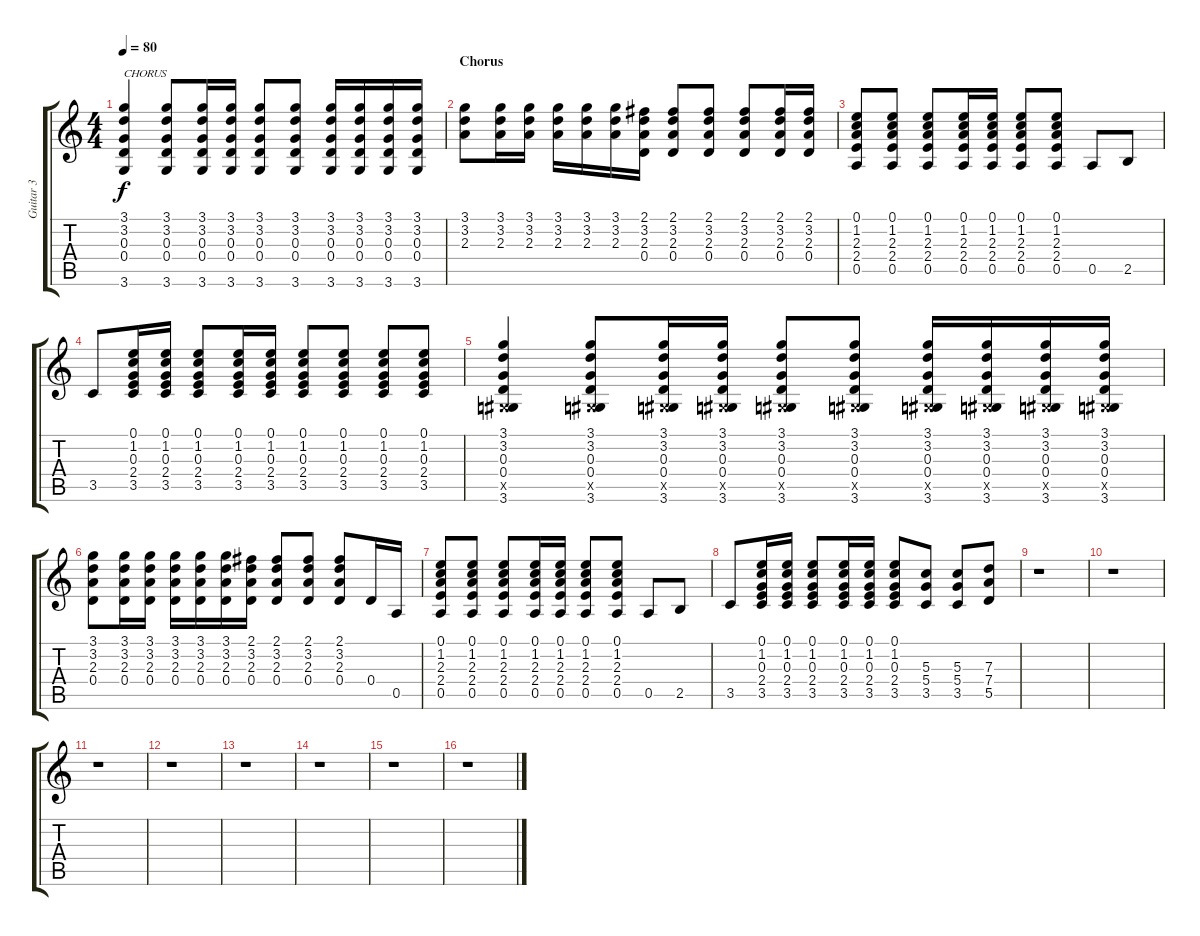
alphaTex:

\track ("Guitar 3" "Guitar 3") {instrument distortionguitar}
\staff {score tabs}
\tuning (E4 B3 G3 D3 A2 E2) {hide}
\ts (4 4)
\tempo 80
\clef g2
\ks c
(3.1 3.2 0.3 0.4 3.6).4{txt "CHORUS" dy f} (3.1 3.2 0.3 0.4 3.6).8 (3.1 3.2 0.3 0.4 3.6).16 (3.1 3.2 0.3 0.4 3.6).16 (3.1 3.2 0.3 0.4 3.6).8 (3.1 3.2 0.3 0.4 3.6).8 (3.1 3.2 0.3 0.4 3.6).16 (3.1 3.2 0.3 0.4 3.6).16 (3.1 3.2 0.3 0.4 3.6).16 (3.1 3.2 0.3 0.4 3.6).16 |
\section ("" "Chorus")
(3.1 3.2 2.3).8 (3.1 3.2 2.3).16 (3.1 3.2 2.3).16 (3.1 3.2 2.3).16 (3.1 3.2 2.3).16 (3.1 3.2 2.3).16 (2.1 3.2 2.3 0.4).16 (2.1 3.2 2.3 0.4).8 (2.1 3.2 2.3 0.4).8 (2.1 3.2 2.3 0.4).8 (2.1 3.2 2.3 0.4).16 (2.1 3.2 2.3 0.4).16 |
(0.1 1.2 2.3 2.4 0.5).8 (0.1 1.2 2.3 2.4 0.5).8 (0.1 1.2 2.3 2.4 0.5).8 (0.1 1.2 2.3 2.4 0.5).16 (0.1 1.2 2.3 2.4 0.5).16 (0.1 1.2 2.3 2.4 0.5).8 (0.1 1.2 2.3 2.4 0.5).8 0.5.8 2.5.8 |
3.5.8 (0.1 1.2 0.3 2.4 3.5).16 (0.1 1.2 0.3 2.4 3.5).16 (0.1 1.2 0.3 2.4 3.5).8 (0.1 1.2 0.3 2.4 3.5).16 (0.1 1.2 0.3 2.4 3.5).16 (0.1 1.2 0.3 2.4 3.5).8 (0.1 1.2 0.3 2.4 3.5).8 (0.1 1.2 0.3 2.4 3.5).8 (0.1 1.2 0.3 2.4 3.5).8 |
(3.1 3.2 0.3 0.4 -1.5{x} 3.6).4 (3.1 3.2 0.3 0.4 -1.5{x} 3.6).8 (3.1 3.2 0.3 0.4 -1.5{x} 3.6).16 (3.1 3.2 0.3 0.4 -1.5{x} 3.6).16 (3.1 3.2 0.3 0.4 -1.5{x} 3.6).8 (3.1 3.2 0.3 0.4 -1.5{x} 3.6).8 (3.1 3.2 0.3 0.4 -1.5{x} 3.6).16 (3.1 3.2 0.3 0.4 -1.5{x} 3.6).16 (3.1 3.2 0.3 0.4 -1.5{x} 3.6).16 (3.1 3.2 0.3 0.4 -1.5{x} 3.6).16 |
(3.1 3.2 2.3 0.4).8 (3.1 3.2 2.3 0.4).16 (3.1 3.2 2.3 0.4).16 (3.1 3.2 2.3 0.4).16 (3.1 3.2 2.3 0.4).16 (3.1 3.2 2.3 0.4).16 (2.1 3.2 2.3 0.4).16 (2.1 3.2 2.3 0.4).8 (2.1 3.2 2.3 0.4).8 (2.1 3.2 2.3 0.4).8 0.4.16 0.5.16 |
(0.1 1.2 2.3 2.4 0.5).8 (0.1 1.2 2.3 2.4 0.5).8 (0.1 1.2 2.3 2.4 0.5).8 (0.1 1.2 2.3 2.4 0.5).16 (0.1 1.2 2.3 2.4 0.5).16 (0.1 1.2 2.3 2.4 0.5).8 (0.1 1.2 2.3 2.4 0.5).8 0.5.8 2.5.8 |
3.5.8 (0.1 1.2 0.3 2.4 3.5).16 (0.1 1.2 0.3 2.4 3.5).16 (0.1 1.2 0.3 2.4 3.5).8 (0.1 1.2 0.3 2.4 3.5).16 (0.1 1.2 0.3 2.4 3.5).16 (0.1 1.2 0.3 2.4 3.5).8 (5.3 5.4 3.5).8 (5.3 5.4 3.5).8 (7.3 7.4 5.5).8 |
r.1 |
r.1 |
r.1 |
r.1 |
r.1 |
r.1 |
r.1 |
r.1
